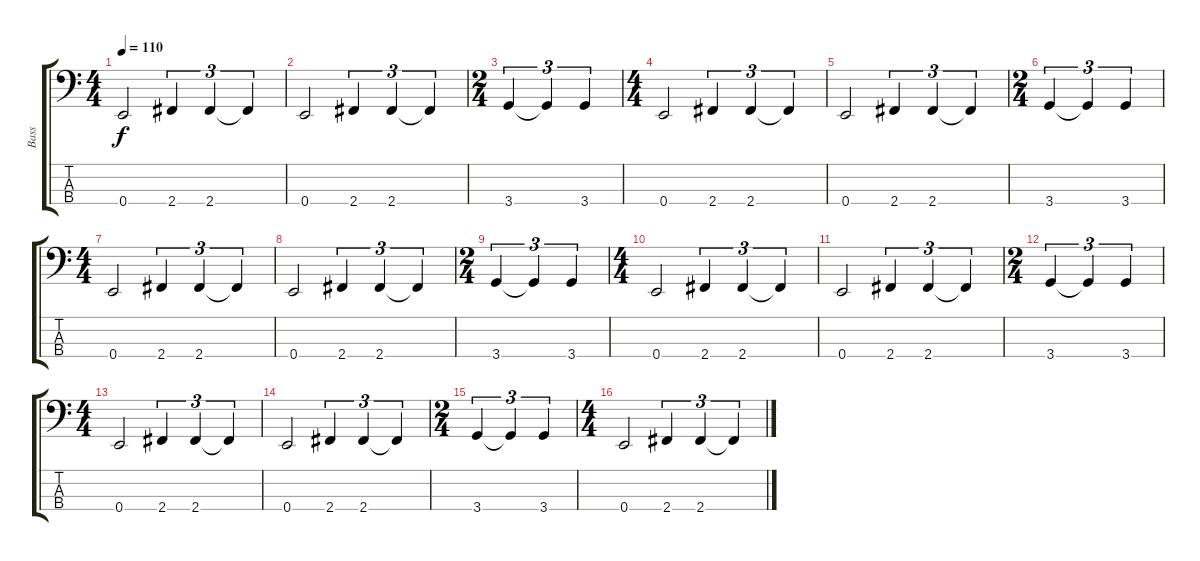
\track ("Bass" "Bass") {instrument electricbasspick}
\staff {score tabs}
\tuning (G2 D2 A1 E1) {hide}
\ts (4 4)
\tempo 110
\clef f4
\ks c
0.4.2{dy f} 2.4.4{tu (3 2)} 2.4.4{tu (3 2)} 2.4{t}.4{tu (3 2)} |
0.4.2 2.4.4{tu (3 2)} 2.4.4{tu (3 2)} 2.4{t}.4{tu (3 2)} |
\ts (2 4)
3.4.4{tu (3 2)} 3.4{t}.4{tu (3 2)} 3.4.4{tu (3 2)} |
\ts (4 4)
0.4.2 2.4.4{tu (3 2)} 2.4.4{tu (3 2)} 2.4{t}.4{tu (3 2)} |
0.4.2 2.4.4{tu (3 2)} 2.4.4{tu (3 2)} 2.4{t}.4{tu (3 2)} |
\ts (2 4)
3.4.4{tu (3 2)} 3.4{t}.4{tu (3 2)} 3.4.4{tu (3 2)} |
\ts (4 4)
0.4.2 2.4.4{tu (3 2)} 2.4.4{tu (3 2)} 2.4{t}.4{tu (3 2)} |
0.4.2 2.4.4{tu (3 2)} 2.4.4{tu (3 2)} 2.4{t}.4{tu (3 2)} |
\ts (2 4)
3.4.4{tu (3 2)} 3.4{t}.4{tu (3 2)} 3.4.4{tu (3 2)} |
\ts (4 4)
0.4.2 2.4.4{tu (3 2)} 2.4.4{tu (3 2)} 2.4{t}.4{tu (3 2)} |
0.4.2 2.4.4{tu (3 2)} 2.4.4{tu (3 2)} 2.4{t}.4{tu (3 2)} |
\ts (2 4)
3.4.4{tu (3 2)} 3.4{t}.4{tu (3 2)} 3.4.4{tu (3 2)} |
\ts (4 4)
0.4.2 2.4.4{tu (3 2)} 2.4.4{tu (3 2)} 2.4{t}.4{tu (3 2)} |
0.4.2 2.4.4{tu (3 2)} 2.4.4{tu (3 2)} 2.4{t}.4{tu (3 2)} |
\ts (2 4)
3.4.4{tu (3 2)} 3.4{t}.4{tu (3 2)} 3.4.4{tu (3 2)} |
\ts (4 4)
0.4.2 2.4.4{tu (3 2)} 2.4.4{tu (3 2)} 2.4{t}.4{tu (3 2)}
